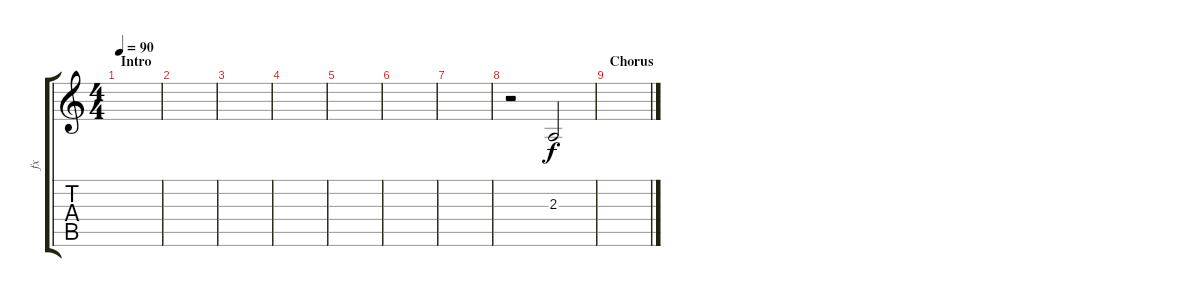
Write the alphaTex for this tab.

\track ("fx" "fx") {instrument reversecymbal}
\staff {score tabs}
\tuning (E4 B3 G3 D3 A2 E2) {hide}
\ts (4 4)
\section ("" "Intro")
\tempo 90
\clef g2
\ks c
|
|
|
|
|
|
|
r.2 2.3.2 |
\section ("" "Chorus")
